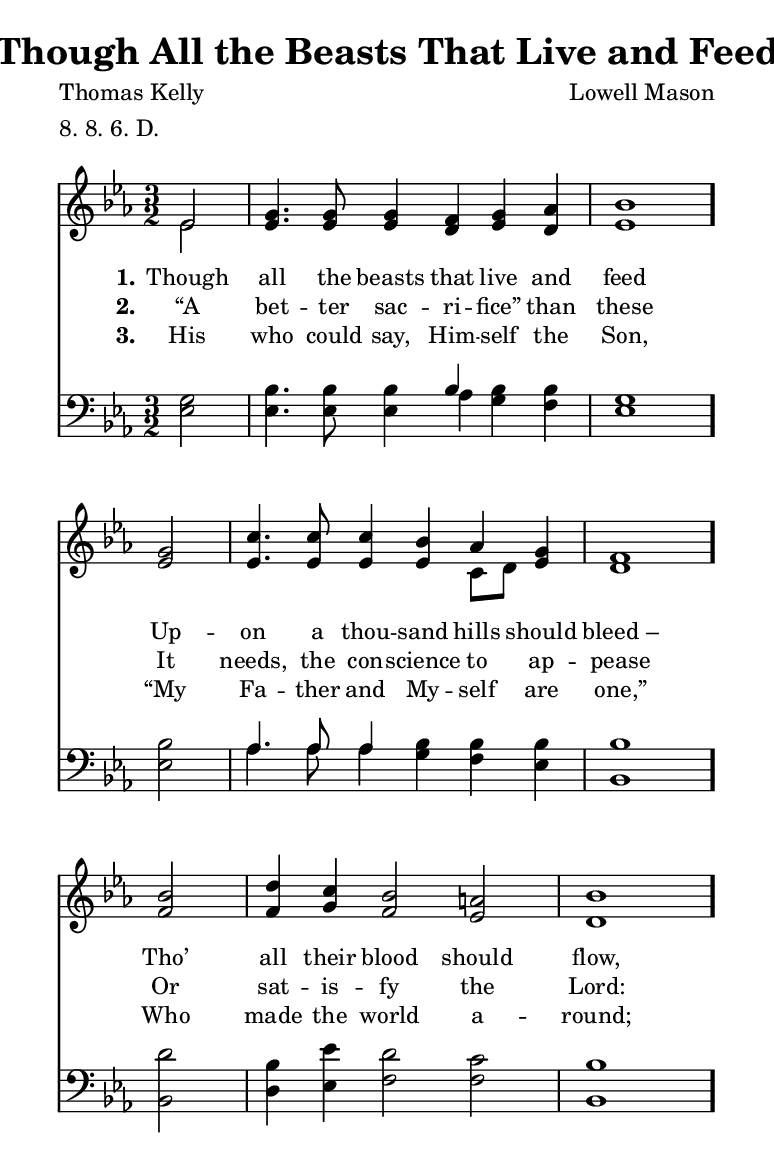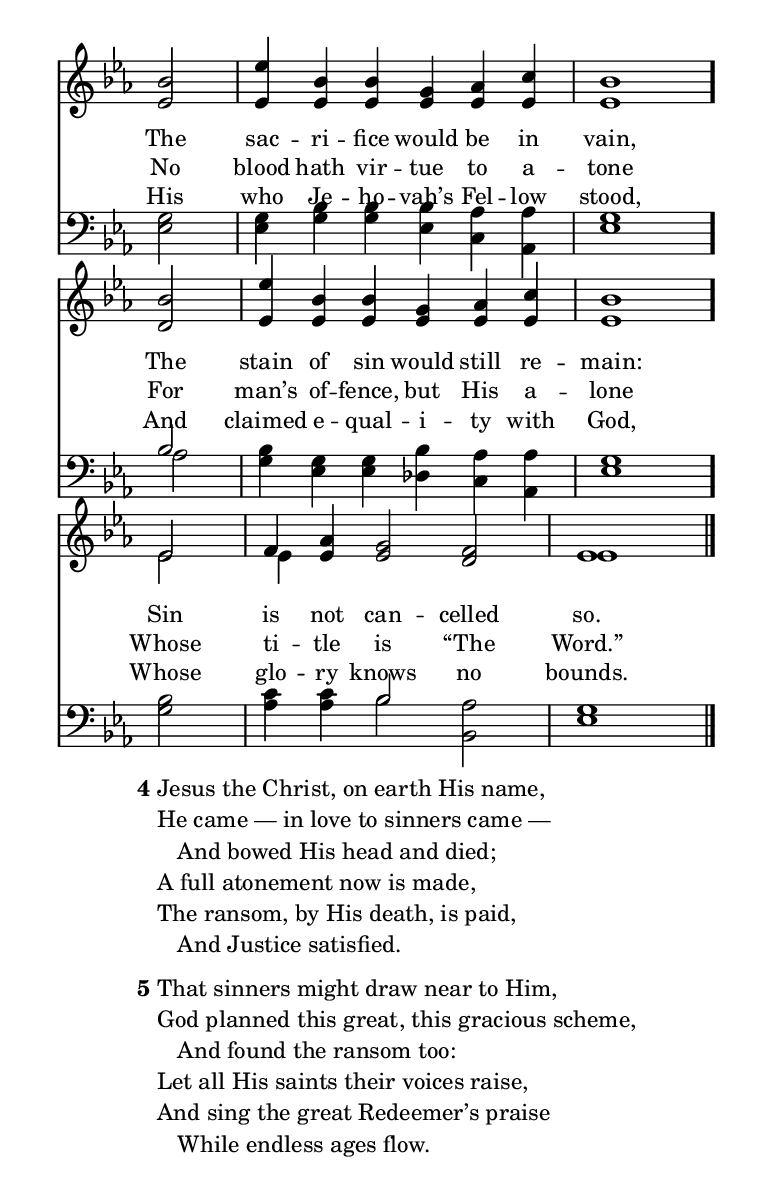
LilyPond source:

\include "common/global.ily"
\paper {
  \include "common/paper.ily"
  systems-per-page = 3
score-markup-spacing.stretchability = 100

}

\header{
  %gospel
  hymnnumber = "128"
  title = "Though All the Beasts That Live and Feed"
  tunename = "Meribah" % see https://hymnary.org/tune/meribah_mason
  meter = "8. 8. 6. D."
  poet = "Thomas Kelly" % see https://bibletruthpublishers.com/though-all-the-beasts-that-live-and-feed/thomas-kelly/little-flock-hymnbook/hymnbooks/la79570
  composer = "Lowell Mason" % see https://hymnary.org/tune/meribah_mason
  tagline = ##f
}

% for fermata in MIDI
ta = { \tempo 2=60 }
tb = { \tempo 2=30 }

patternAA = { c2 | c4. c8 c4 c4 c4      c4 | c1 }
patternAB = { c2 | c4. c8 c4 c4 c8[ c8] c4 | c1 }

patternBA = { c2 | c4 c4 c2 c2 | c1 }

patternCA = { c2 | c4 c4 c4 c4 c4 c4 | c1 }

global = {
  \include "common/overrides.ily"
  \override Staff.TimeSignature.style = #'numbered
  \time 3/2
  \override Score.MetronomeMark.transparent = ##t % hide all fermata changes too
  \ta
  \key ees \major
  \partial 2
  \autoBeamOff
}

notesSoprano = {
\global
\relative c' {

  \changePitch \patternAA { ees | g g g f g aes | bes }
  \changePitch \patternAA { g | c c c bes aes g | f } \eogbreak
  \changePitch \patternBA { bes | d c bes a | bes }

  \changePitch \patternCA { bes | ees bes bes g aes c | bes } \eogbreak
  \changePitch \patternCA { bes | ees bes bes g aes c | bes }
  \changePitch \patternBA { ees, | f aes g f | ees }

  \bar "|."

}
}

notesAlto = {
\global
\relative e' {

  \changePitch \patternAA { ees | ees ees ees d ees d | ees }
  \changePitch \patternAB { ees | ees ees ees ees c d ees | d }
  \changePitch \patternBA { f | f g f ees | d }

  \changePitch \patternCA { ees | ees ees ees ees ees ees | ees }
  \changePitch \patternCA { d | ees ees ees ees ees ees | ees }
  \changePitch \patternBA { ees | ees ees ees d | ees }

}
}

notesTenor = {
\global
\relative a {

  \changePitch \patternAA { g | bes bes bes bes bes bes | g }
  \changePitch \patternAA { bes | aes aes aes bes bes bes | bes }
  \changePitch \patternBA { d bes ees d c | bes }

  \changePitch \patternCA { g | g bes bes bes aes aes | g }
  \changePitch \patternCA { bes | bes g g bes aes aes | g }
  \changePitch \patternBA { bes | c c bes aes | g }

}
}

notesBass = {
\global
\relative f {

  \changePitch \patternAA { ees | ees ees ees aes g f | ees }
  \changePitch \patternAA { ees | aes aes aes g f ees | bes }
  \changePitch \patternBA { bes | d ees f f | bes, }

  \changePitch \patternCA { ees | ees g g ees c aes | ees' }
  \changePitch \patternCA { aes | g ees ees des c aes | ees' }
  \changePitch \patternBA { g | aes aes bes bes, | ees }

}
}

wordsA = \lyricmode {
\set stanza = "1."

Though all the beasts that live and feed \bar "."
Up -- on a thou -- sand hills should bleed_– \bar "."
Tho’ all their blood should flow, \bar "."
The sac -- ri -- fice would be in vain, \bar "."
The stain of sin would still re -- main: \bar "."
Sin is not can -- celled so. \bar "."

}

wordsB = \lyricmode {
\set stanza = "2."

“A bet -- ter sac -- ri -- fice” than these
It needs, the con -- science to ap -- pease
Or sat -- is -- fy the Lord:
No blood hath vir -- tue to a -- tone
For man’s of -- fence, but His a -- lone
Whose ti -- tle is “The Word.”

}

wordsC = \lyricmode {
\set stanza = "3."

His who could say, Him -- self the Son,
“My Fa -- ther and My -- self are one,”
Who made the world a -- round;
His who Je -- ho -- vah’s Fel -- low stood,
And claimed e -- qual -- i -- ty with God,
Whose glo -- ry knows no bounds.

}

wordsD = \markuplist {

\line { Jesus the Christ, on earth His name, }
\line { He came — in love to sinners came — }
\line { { \hspace #2 } And bowed His head and died; }
\line { A full atonement now is made, }
\line { The ransom, by His death, is paid, }
\line { { \hspace #2 } And Justice satisfied. }

}

wordsE = \markuplist {

\line { That sinners might draw near to Him, }
\line { God planned this great, this gracious scheme, }
\line { { \hspace #2 } And found the ransom too: }
\line { Let all His saints their voices raise, }
\line { And sing the great Redeemer’s praise }
\line { { \hspace #2 } While endless ages flow. }

}

\score {
  \context ChoirStaff <<
    \context Staff = upper <<
      \set Staff.autoBeaming = ##f
      \set ChoirStaff.systemStartDelimiter = #'SystemStartBar
      \set ChoirStaff.printPartCombineTexts = ##f
      \partcombine #'(2 . 11) \notesSoprano \notesAlto
      \context NullVoice = sopranos { \voiceOne << \notesSoprano >> }
      \context Lyrics = one   \lyricsto sopranos \wordsA
      \context Lyrics = two   \lyricsto sopranos \wordsB
      \context Lyrics = three \lyricsto sopranos \wordsC
    >>
    \context Staff = men <<
      \set Staff.autoBeaming = ##f
      \clef bass
      \set ChoirStaff.printPartCombineTexts = ##f
      \partcombine #'(2 . 11) \notesTenor \notesBass
    >>
  >>
  \layout {
    \include "common/layout.ily"
  }
  #(cond ((ly:get-option 'eog-midi-permitted) #{ \midi{
    \include "common/midi.ily"
  } #}))
}

\noPageBreak

\markup { \fill-line { \vcenter \column {
  \vspace #1
  \line{ \bold 4 \column { \wordsD } } \combine \null \vspace #0.4
  \line{ \bold 5 \column { \wordsE } }
} } }

\version "2.19.49"  % necessary for upgrading to future LilyPond versions.

% vi:set et ts=2 sw=2 ai nocindent syntax=lilypond:
